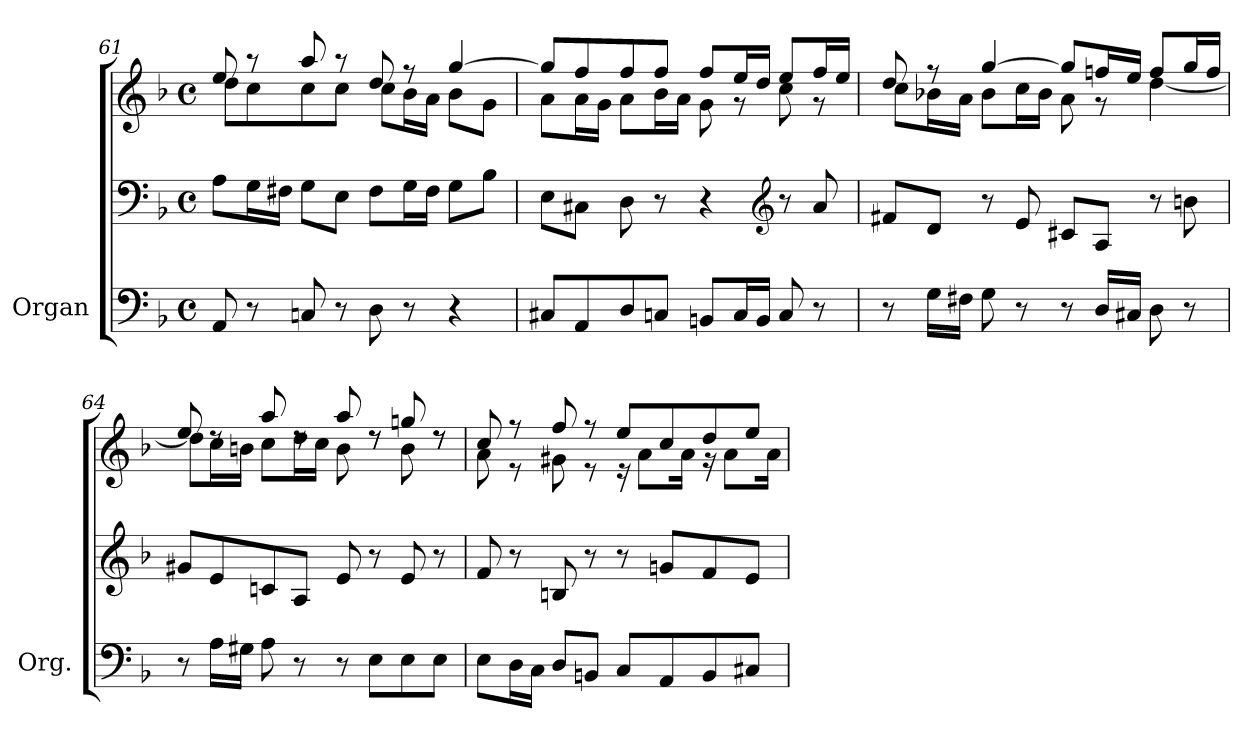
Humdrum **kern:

**kern	**kern	**kern
*part1	*part1	*part1
*staff3	*staff2	*staff1
*I"Organ	*	*
*I'Org.	*	*
*clefF4	*clefF4	*clefG2
*k[b-]	*k[b-]	*k[b-]
*M4/4	*M4/4	*M4/4
*met(c)	*met(c)	*met(c)
=61	=61	=61
*	*	*^
8AA/	8A\L	8ee/	8dd\L
8r	16G\L	8r	8cc\
.	16F#X\JJ	.	.
8Cn/	8G\L	8aa/	8cc\
8r	8E\J	8r	8cc\J
8D\	8F#\L	8dd/	8cc\L
8r	16G\L	8r	16b-\L
.	16F#\JJ	.	16a\JJ
4r	8G\L	[4gg/	8b-\L
.	8B-\J	.	8g\J
=62	=62	=62	=62
8C#X/L	8E\L	8gg/L]	8a\L
8AA/	8C#X\J	8ff/	16a\L
.	.	.	16g\JJ
8D/	8D\	8ff/	8a\L
8Cn/J	8r	8ff/J	16b-\L
.	.	.	16a\JJ
8BBn/L	4r	8ff/L	8g\
16C/L	.	16ee/L	8r
16BB/JJ	.	16dd/JJ	.
*	*clefG2	*	*
8C/	8r	8ee/L	8cc\
8r	8a/	16ff/L	8r
.	.	16ee/JJ	.
=63	=63	=63	=63
8r	8f#X/L	8dd/	8cc\L
16G\LL	8d/J	8r	16b-X\L
16F#X\JJ	.	.	16a\JJ
8G\	8r	[4gg/	8b-\L
8r	8e/	.	16cc\L
.	.	.	16b-\JJ
8r	8c#X/L	8gg/L]	8a\
16D/LL	8A/J	16ffn/L	8r
16C#X/JJ	.	16ee/JJ	.
8D\	8r	8ff/L	[4dd\
8r	8bn\	16gg/L	.
.	.	16ff/JJ	.
!!LO:PB:g=z	!!
=64	=64	=64	=64
8r	8g#X/L	8ee/	8dd\L]
16A\LL	8e/	8rdd	16cc\L
16G#X\JJ	.	.	16bn\JJ
8A\	8cn/	8aa/	8cc\L
8r	8A/J	8rdd	16dd\L
.	.	.	16cc\JJ
8r	8e/	8aa/	8b\
8E\L	8r	8rdd	8rdd
8E\	8e/	8ggn/	8b\
8E\J	8r	8rdd	8rdd
=65	=65	=65	=65
8E\L	8f/	8cc/	8a\
16D\L	8r	8r	8r
16C\JJ	.	.	.
8D/L	8Bn/	8ff/	8g#X\
8BBn/J	8r	8r	8r
8C/L	8r	8ee/L	16r
.	.	.	8a\L
8AA/	8gn/L	8cc/	.
.	.	.	16a\Jk
8BB/	8f/	8dd/	16r
.	.	.	8a\L
8C#X/J	8e/J	8ee/J	.
.	.	.	16a\Jk
*	*	*v	*v
=	=	=
*-	*-	*-
